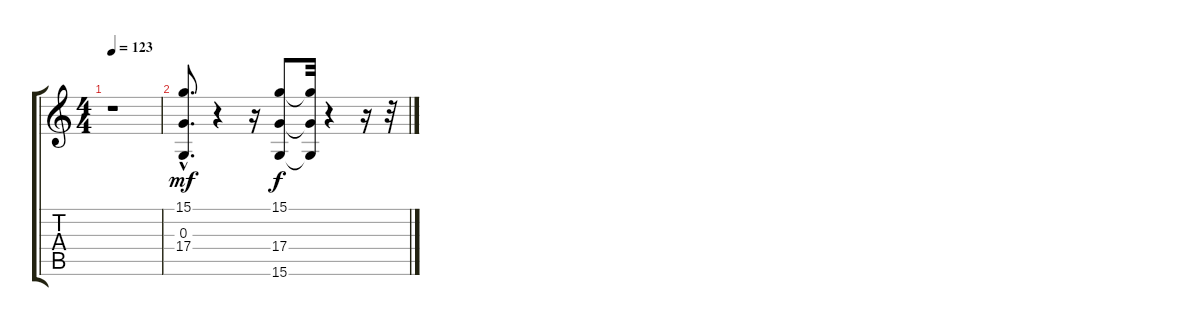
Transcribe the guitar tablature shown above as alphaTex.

\track "" {instrument oboe}
\staff {score tabs}
\tuning (E4 B3 G3 D3 A2 E2) {hide}
\ts (4 4)
\tempo 123
\clef g2
\ks c
r.1{dy f} |
(15.1 0.3{hac} 17.4).8{d dy mf} r.4 r.16 (15.1 17.4 15.6).8{dy f} (15.1{t} 17.4{t} 15.6{t}).32 r.4 r.16 r.32
